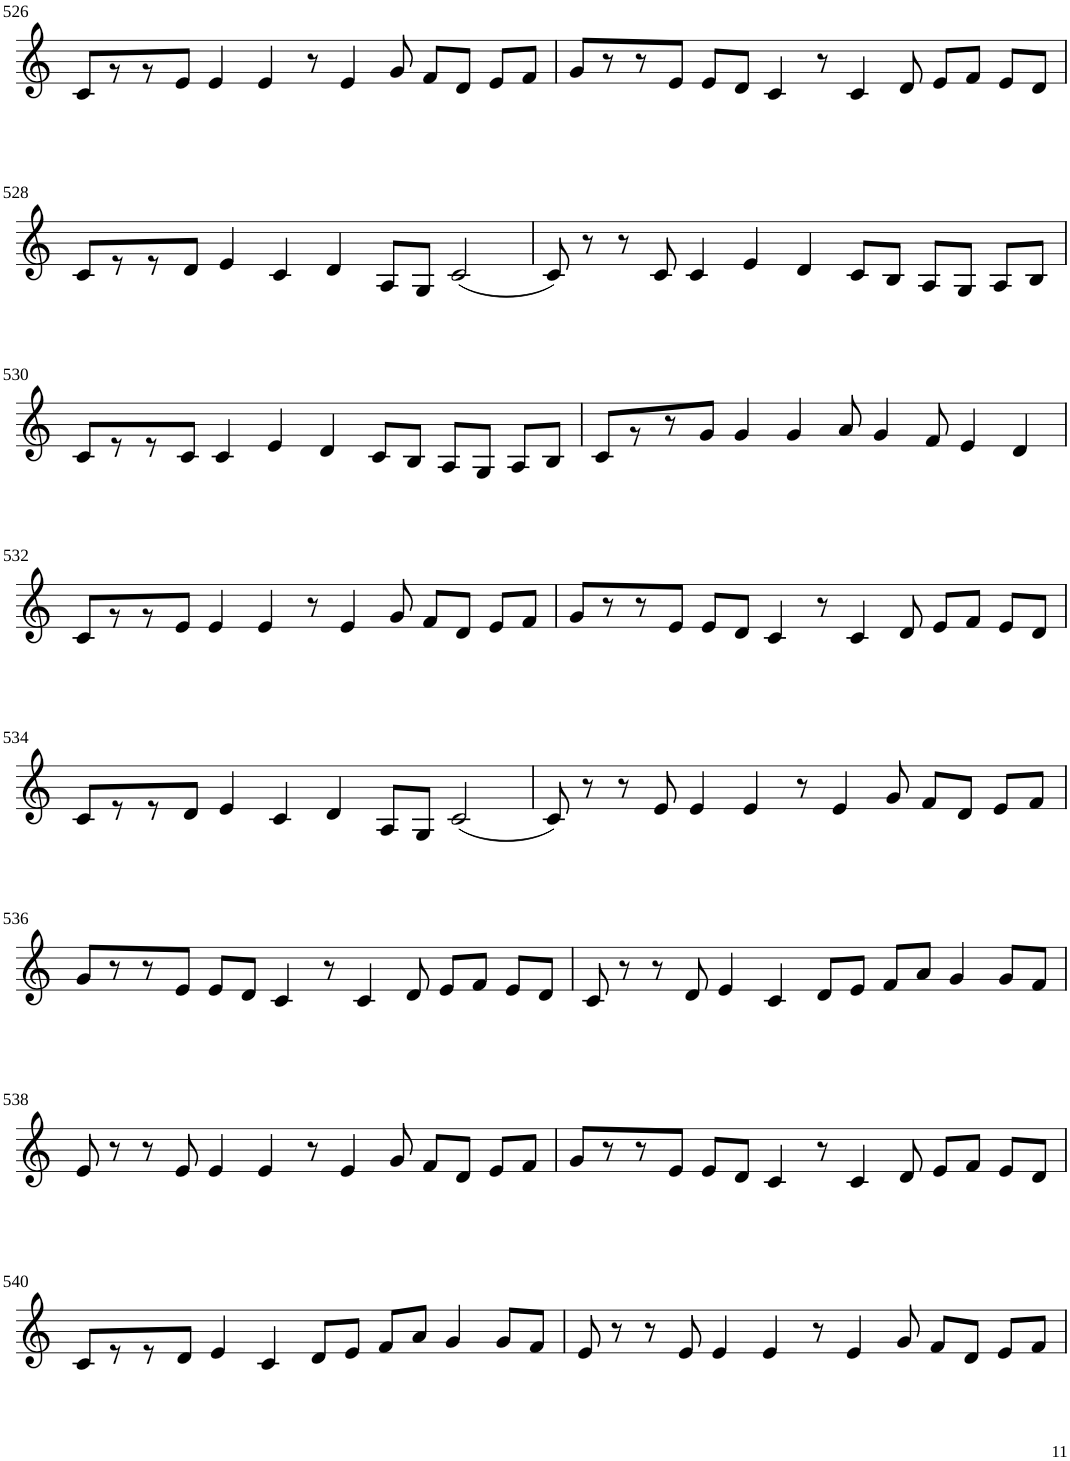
**kern
*part1
*staff1
*I"Violin
!!LO:PB:g=z
*clefG2
*k[]
*M8/4
=526
8c/L
8r
8r
8e/J
4e/
4e/
8r
4e/
8g/
8f/L
8d/J
8e/L
8f/J
=527
8g/L
8r
8r
8e/J
8e/L
8d/J
4c/
8r
4c/
8d/
8e/L
8f/J
8e/L
8d/J
!!LO:LB:g=z
=528
8c/L
8r
8r
8d/J
4e/
4c/
4d/
8A/L
8G/J
(2c/
=529
8c/)
8r
8r
8c/
4c/
4e/
4d/
8c/L
8B/J
8A/L
8G/J
8A/L
8B/J
!!LO:LB:g=z
=530
8c/L
8r
8r
8c/J
4c/
4e/
4d/
8c/L
8B/J
8A/L
8G/J
8A/L
8B/J
=531
8c/L
8r
8r
8g/J
4g/
4g/
8a/
4g/
8f/
4e/
4d/
!!LO:LB:g=z
=532
8c/L
8r
8r
8e/J
4e/
4e/
8r
4e/
8g/
8f/L
8d/J
8e/L
8f/J
=533
8g/L
8r
8r
8e/J
8e/L
8d/J
4c/
8r
4c/
8d/
8e/L
8f/J
8e/L
8d/J
!!LO:LB:g=z
=534
8c/L
8r
8r
8d/J
4e/
4c/
4d/
8A/L
8G/J
(2c/
=535
8c/)
8r
8r
8e/
4e/
4e/
8r
4e/
8g/
8f/L
8d/J
8e/L
8f/J
!!LO:LB:g=z
=536
8g/L
8r
8r
8e/J
8e/L
8d/J
4c/
8r
4c/
8d/
8e/L
8f/J
8e/L
8d/J
=537
8c/
8r
8r
8d/
4e/
4c/
8d/L
8e/J
8f/L
8a/J
4g/
8g/L
8f/J
!!LO:LB:g=z
=538
8e/
8r
8r
8e/
4e/
4e/
8r
4e/
8g/
8f/L
8d/J
8e/L
8f/J
=539
8g/L
8r
8r
8e/J
8e/L
8d/J
4c/
8r
4c/
8d/
8e/L
8f/J
8e/L
8d/J
!!LO:LB:g=z
=540
8c/L
8r
8r
8d/J
4e/
4c/
8d/L
8e/J
8f/L
8a/J
4g/
8g/L
8f/J
=541
8e/
8r
8r
8e/
4e/
4e/
8r
4e/
8g/
8f/L
8d/J
8e/L
8f/J
=
*-
